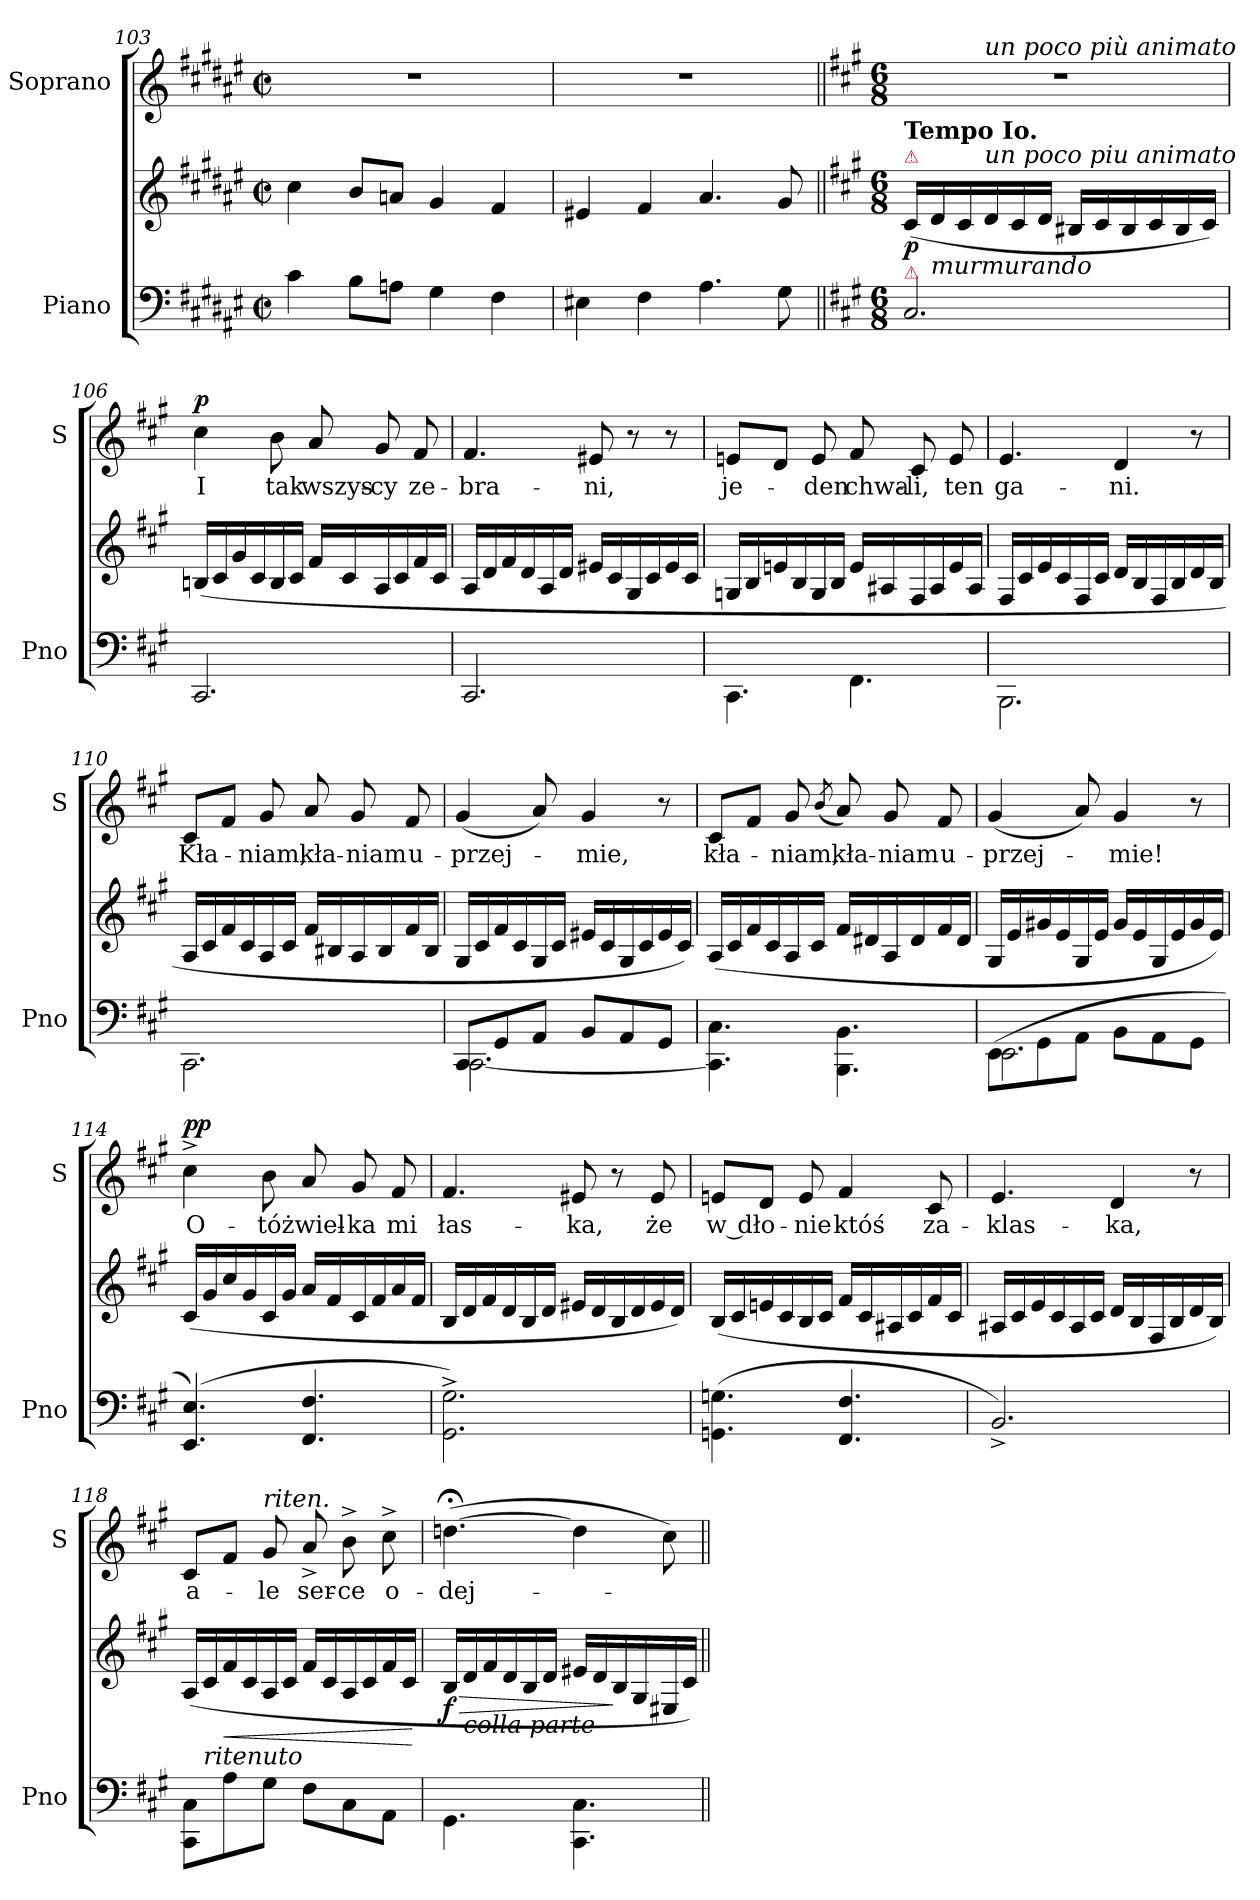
**kern	**kern	**dynam	**kern	**text	**dynam
*part2	*part2	*part2	*part1	*part1	*part1
*staff3	*staff2	*staff2/3	*staff1	*staff1	*staff1
*I"Piano	*	*	*I"Soprano	*	*
*I'Pno	*	*	*I'S	*	*
*clefF4	*clefG2	*	*clefG2	*	*
*k[f#c#g#d#a#e#]	*k[f#c#g#d#a#e#]	*	*k[f#c#g#d#a#e#]	*	*
*M2/2	*M2/2	*	*M2/2	*	*
*met(c|)	*met(c|)	*	*met(c|)	*	*
=103	=103	=103	=103	=103	=103
4c#\	4cc#\	.	1r	.	.
8B\L	8b/L	.	.	.	.
8An\J	8an/J	.	.	.	.
4G#\	4g#/	.	.	.	.
4F#\	4f#/	.	.	.	.
=104	=104	=104	=104	=104	=104
4E#X\	4e#X/	.	1r	.	.
4F#\	4f#/	.	.	.	.
4.A#\	4.a#/	.	.	.	.
8G#\	8g#/	.	.	.	.
=105||	=105||	=105||	=105||	=105||	=105||
*k[f#c#g#]	*k[f#c#g#]	*	*k[f#c#g#]	*	*
*M6/8	*M6/8	*	*M6/8	*	*
!	!	!	!LO:TX:a:color=crimson:t=⚠	!	!
!	!	!	!LO:TX:a:B:t=Tempo Io.	!	!
!	!LO:TX:a:color=crimson:t=⚠	!	!	!	!
!	!LO:TX:a:B:t=Tempo Io.	!	!	!	!
!LO:TX:a:color=crimson:t=⚠	!	!	!	!	!
!	!	!LO:DY:b	!	!	!
*	*	*	*^	*	*
2.C#/	(16c#/LL	p	2.r	8.ryy	.	.
!	!LO:TX:b:i:t=murmurando	!	!	!	!	!
.	16d/	.	.	.	.	.
.	16c#/	.	.	.	.	.
!	!	!	!	!LO:TX:a:i:t=un poco più animato	!	!
!	!LO:TX:a:i:t=un poco piu animato	!	!	!	!	!
.	16d/	.	.	2ryy	.	.
.	16c#/	.	.	.	.	.
.	16d/JJ	.	.	.	.	.
.	16B#X/LL	.	.	.	.	.
.	16c#/	.	.	.	.	.
.	16B#/	.	.	.	.	.
.	16c#/	.	.	.	.	.
.	16B#/	.	.	.	.	.
.	16c#/JJ)	.	.	16ryy	.	.
=106	=106	=106	=106	=106	=106	=106
!	!	!	!LO:TX:a:i:t=dolce	!	!	!
!	!	!	!	!	!	!LO:DY:a
*	*	*	*v	*v	*	*
2.CC#/	(>16Bn/LL	.	4cc#\	I	p
.	16c#/	.	.	.	.
.	16g#/	.	.	.	.
.	16c#/	.	.	.	.
.	16B/	.	8b\	tak	.
.	16c#/JJ	.	.	.	.
.	16f#/LL	.	8a/	wszys-	.
.	16c#/	.	.	.	.
.	16A/	.	8g#/	-cy	.
.	16c#/	.	.	.	.
.	16f#/	.	8f#/	ze-	.
.	16c#/JJ	.	.	.	.
=107	=107	=107	=107	=107	=107
2.CC#/	16A/LL	.	4.f#/	-bra-	.
.	16d/	.	.	.	.
.	16f#/	.	.	.	.
.	16d/	.	.	.	.
.	16A/	.	.	.	.
.	16d/JJ	.	.	.	.
.	16e#X/LL	.	8e#X/	-ni,	.
.	16c#/	.	.	.	.
.	16G#/	.	8r	.	.
.	16c#/	.	.	.	.
.	16e#/	.	8r	.	.
.	16c#/JJ	.	.	.	.
=108	=108	=108	=108	=108	=108
4.CC#\	16Gn/LL	.	8en/L	je-	.
.	16B/	.	.	.	.
.	16en/	.	8d/J	.	.
.	16B/	.	.	.	.
.	16G/	.	8e/	-den	.
.	16B/JJ	.	.	.	.
4.FF#\	16e/LL	.	8f#/	chwa-	.
.	16A#X/	.	.	.	.
.	16F#/	.	8c#/	-li,	.
.	16A#/	.	.	.	.
.	16e/	.	8e/	ten	.
.	16A#/JJ	.	.	.	.
=109	=109	=109	=109	=109	=109
2.BBB\	16F#/LL	.	4.e/	ga-	.
.	16c#/	.	.	.	.
.	16e/	.	.	.	.
.	16c#/	.	.	.	.
.	16F#/	.	.	.	.
.	16c#/JJ	.	.	.	.
.	16d/LL	.	4d/	-ni.	.
.	16B/	.	.	.	.
.	16F#/	.	.	.	.
.	16B/	.	.	.	.
.	16d/	.	8r	.	.
.	16B/JJ	.	.	.	.
=110	=110	=110	=110	=110	=110
2.CC#\	16A/LL	.	8c#/L	Kła-	.
.	16c#/	.	.	.	.
.	16f#/	.	8f#/J	.	.
.	16c#/	.	.	.	.
.	16A/	.	8g#/	-niam,	.
.	16c#/JJ	.	.	.	.
.	16f#/LL	.	8a/	kła-	.
.	16B#X/	.	.	.	.
.	16A/	.	8g#/	-niam	.
.	16B#/	.	.	.	.
.	16f#/	.	8f#/	u-	.
.	16B#/JJ	.	.	.	.
=111	=111	=111	=111	=111	=111
!LO:N:vis=2.	!	!	!	!	!
*^	*	*	*	*	*
8CC#/	[2.CC#\	16G#/LL	.	(4g#/	-przej-	.
.	.	16c#/	.	.	.	.
8GG#/	.	16f#/	.	.	.	.
.	.	16c#/	.	.	.	.
8AA/J	.	16G#/	.	8a/)	.	.
.	.	16c#/JJ	.	.	.	.
8BB/L	.	16e#X/LL	.	4g#/	-mie,	.
.	.	16c#/	.	.	.	.
8AA/	.	16G#/	.	.	.	.
.	.	16c#/	.	.	.	.
8GG#/J	.	16e#/	.	8r	.	.
.	.	16c#/JJ)	.	.	.	.
*v	*v	*	*	*	*	*
=112	=112	=112	=112	=112	=112
4.CC#]\ 4.C#\	(>16A/LL	.	8c#/L	kła-	.
.	16c#/	.	.	.	.
.	16f#/	.	8f#/J	.	.
.	16c#/	.	.	.	.
.	16A/	.	8g#/	-niam,	.
.	16c#/JJ	.	.	.	.
.	.	.	(8qb/	.	.
4.BBB\ 4.BB\	16f#/LL	.	8a/)	kła-	.
.	16d#X/	.	.	.	.
.	16A/	.	8g#/	-niam	.
.	16d#/	.	.	.	.
.	16f#/	.	8f#/	u-	.
.	16d#/JJ	.	.	.	.
=113	=113	=113	=113	=113	=113
!LO:TX:a:i:color=crimson:t=⚠	!	!	!	!	!
!LO:N:vis=2.	!	!	!	!	!
*^	*	*	*	*	*
(<8EE/	2.EE\	16G#/LL	.	(4g#/	-przej-	.
.	.	16e/	.	.	.	.
8GG#\	.	16g#X/	.	.	.	.
.	.	16e/	.	.	.	.
8AA\J	.	16G#/	.	8a/)	.	.
.	.	16e/JJ	.	.	.	.
8BB\L	.	16g#/LL	.	4g#/	-mie!	.
.	.	16e/	.	.	.	.
8AA\	.	16G#/	.	.	.	.
.	.	16e/	.	.	.	.
8GG#\J	.	16g#/	.	8r	.	.
.	.	16e/JJ)	.	.	.	.
*v	*v	*	*	*	*	*
=114	=114	=114	=114	=114	=114
!	!	!	!	!	!LO:DY:a
(<4.EE/ 4.E/)	(16c#/LL	.	4cc#^\	O-	pp
.	16g#/	.	.	.	.
.	16cc#/	.	.	.	.
.	16g#/	.	.	.	.
.	16c#/	.	8b\	-tóż	.
.	16g#/JJ	.	.	.	.
4.FF#/ 4.F#/	16a/LL	.	8a/	wiel-	.
.	16f#/	.	.	.	.
.	16c#/	.	8g#/	-ka	.
.	16f#/	.	.	.	.
.	16a/	.	8f#/	mi	.
.	16f#/JJ	.	.	.	.
=115	=115	=115	=115	=115	=115
2.GG#^\ 2.G#^\)	16B/LL	.	4.f#/	łas-	.
.	16d/	.	.	.	.
.	16f#/	.	.	.	.
.	16d/	.	.	.	.
.	16B/	.	.	.	.
.	16d/JJ	.	.	.	.
.	16e#X/LL	.	8e#X/	-ka,	.
.	16d/	.	.	.	.
.	16B/	.	8r	.	.
.	16d/	.	.	.	.
.	16e#/	.	8e#/	że	.
.	16d/JJ)	.	.	.	.
=116	=116	=116	=116	=116	=116
(<4.GGn\ 4.Gn\	(>16B/LL	.	8en/L	w dło-	.
.	16c#/	.	.	.	.
.	16en/	.	8d/J	.	.
.	16c#/	.	.	.	.
.	16B/	.	8e/	-nie	.
.	16c#/JJ	.	.	.	.
4.FF#/ 4.F#/	16f#/LL	.	4f#/	któś	.
.	16c#/	.	.	.	.
.	16A#X/	.	.	.	.
.	16c#/	.	.	.	.
.	16f#/	.	8c#/	za-	.
.	16c#/JJ	.	.	.	.
=117	=117	=117	=117	=117	=117
2.BB^/)	16A#X/LL	.	4.e/	-klas-	.
.	16c#/	.	.	.	.
.	16e/	.	.	.	.
.	16c#/	.	.	.	.
.	16A#/	.	.	.	.
.	16c#/JJ	.	.	.	.
.	16d/LL	.	4d/	-ka,	.
.	16B/	.	.	.	.
.	16F#/	.	.	.	.
.	16B/	.	.	.	.
.	16d/	.	8r	.	.
.	16B/JJ)	.	.	.	.
=118	=118	=118	=118	=118	=118
8CC#\ 8C#\L	(>16A/LL	.	8c#/L	a-	.
!	!LO:TX:b:i:t=ritenuto	!	!	!	!
.	16c#/	.	.	.	.
!	!	!LO:HP:b	!	!	!
8A\	16f#/	<	8f#/J	.	.
.	16c#/	.	.	.	.
!	!	!	!LO:TX:a:i:t=riten.	!	!
8G#\J	16A/	.	8g#/	-le	.
.	16c#/JJ	.	.	.	.
8F#\L	16f#/LL	.	8a^>/	ser-	.
.	16c#/	.	.	.	.
8C#\	16A/	.	8b^\	-ce	.
.	16c#/	.	.	.	.
8AA\J	16f#/	.	8cc#^\	o-	.
.	16c#/JJ	.	.	.	.
.	.	[	.	.	.
=119	=119	=119	=119	=119	=119
!	!	!LO:HP:b	!	!	!
!	!	!LO:DY:n=1:b	!	!	!
4.GG#\	16B/LL	> f	([4.ddn;<\	-dej-	.
!	!LO:TX:b:i:t=colla parte	!	!	!	!
.	16d/	.	.	.	.
.	16f#/	.	.	.	.
.	16d/	.	.	.	.
.	16B/	.	.	.	.
.	16d/JJ	.	.	.	.
4.CC#\ 4.C#\	16e#X/LL	.	4dd\]	.	.
.	16d/	.	.	.	.
.	16B/	]	.	.	.
.	16G#/	.	.	.	.
.	16E#X/	.	8cc#\)	.	.
.	16c#/JJ)	.	.	.	.
=||	=||	=||	=||	=||	=||
*-	*-	*-	*-	*-	*-
